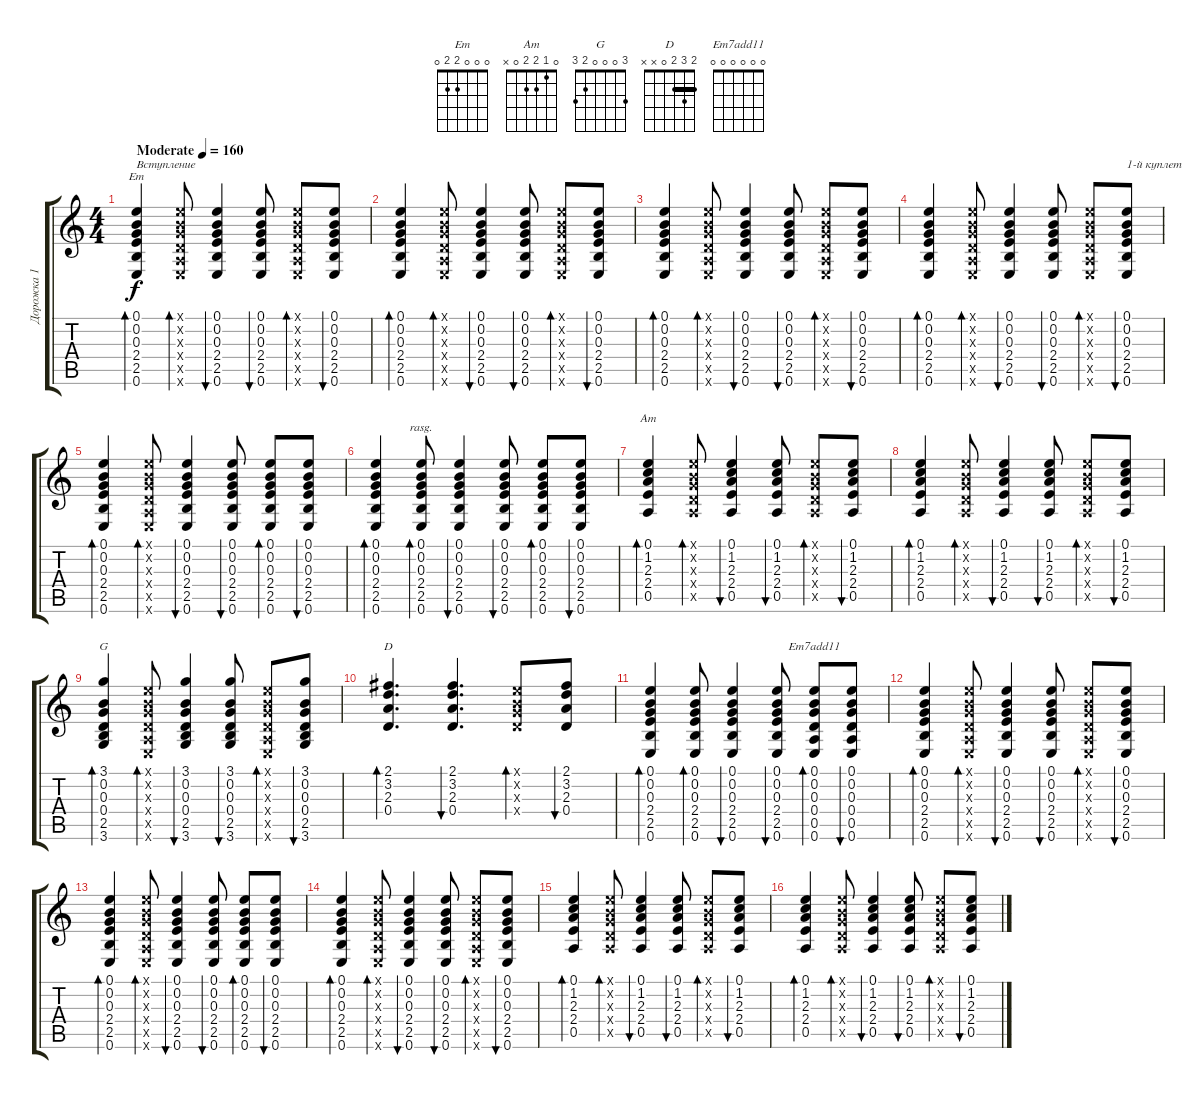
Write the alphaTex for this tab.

\track ("Дорожка 1" "Дорожка 1") {instrument acousticguitarsteel}
\staff {score tabs}
\tuning (E4 B3 G3 D3 A2 E2) {hide}
\chord ("Em" 0 0 0 2 2 0)
\chord ("Am" 0 1 2 2 0 x)
\chord ("G" 3 0 0 0 2 3)
\chord ("D" 2 3 2 0 x x) {barre 2}
\chord ("Em7add11" 0 0 0 0 0 0)
\ts (4 4)
\tempo (160 "Moderate")
\clef g2
\ks c
(0.1 0.2 0.3 2.4 2.5 0.6).4{bd 60 ch "Em" txt "Вступление" dy f instrument acousticguitarsteel} (0.1{x} 0.2{x} 0.3{x} 0.4{x} 0.5{x} 0.6{x}).8{bd 60} (0.1 0.2 0.3 2.4 2.5 0.6).4{bu 60} (0.1 0.2 0.3 2.4 2.5 0.6).8{bu 60} (0.1{x} 0.2{x} 0.3{x} 0.4{x} 0.5{x} 0.6{x}).8{bd 60} (0.1 0.2 0.3 2.4 2.5 0.6).8{bu 60} |
(0.1 0.2 0.3 2.4 2.5 0.6).4{bd 60} (0.1{x} 0.2{x} 0.3{x} 0.4{x} 0.5{x} 0.6{x}).8{bd 60} (0.1 0.2 0.3 2.4 2.5 0.6).4{bu 60} (0.1 0.2 0.3 2.4 2.5 0.6).8{bu 60} (0.1{x} 0.2{x} 0.3{x} 0.4{x} 0.5{x} 0.6{x}).8{bd 60} (0.1 0.2 0.3 2.4 2.5 0.6).8{bu 60} |
(0.1 0.2 0.3 2.4 2.5 0.6).4{bd 60} (0.1{x} 0.2{x} 0.3{x} 0.4{x} 0.5{x} 0.6{x}).8{bd 60} (0.1 0.2 0.3 2.4 2.5 0.6).4{bu 60} (0.1 0.2 0.3 2.4 2.5 0.6).8{bu 60} (0.1{x} 0.2{x} 0.3{x} 0.4{x} 0.5{x} 0.6{x}).8{bd 60} (0.1 0.2 0.3 2.4 2.5 0.6).8{bu 60} |
(0.1 0.2 0.3 2.4 2.5 0.6).4{bd 60} (0.1{x} 0.2{x} 0.3{x} 0.4{x} 0.5{x} 0.6{x}).8{bd 60} (0.1 0.2 0.3 2.4 2.5 0.6).4{bu 60} (0.1 0.2 0.3 2.4 2.5 0.6).8{bu 60} (0.1{x} 0.2{x} 0.3{x} 0.4{x} 0.5{x} 0.6{x}).8{bd 60} (0.1 0.2 0.3 2.4 2.5 0.6).8{bu 60 txt "1-й куплет"} |
(0.1 0.2 0.3 2.4 2.5 0.6).4{bd 60} (0.1{x} 0.2{x} 0.3{x} 0.4{x} 0.5{x} 0.6{x}).8{bd 60} (0.1 0.2 0.3 2.4 2.5 0.6).4{bu 60} (0.1 0.2 0.3 2.4 2.5 0.6).8{bu 60} (0.1 0.2 0.3 2.4 2.5 0.6).8{bd 30} (0.1 0.2 0.3 2.4 2.5 0.6).8{bu 60} |
(0.1 0.2 0.3 2.4 2.5 0.6).4{bd 30} (0.1 0.2 0.3 2.4 2.5 0.6).8{bd 120 rasg ii} (0.1 0.2 0.3 2.4 2.5 0.6).4{bu 30} (0.1 0.2 0.3 2.4 2.5 0.6).8{bu 30} (0.1 0.2 0.3 2.4 2.5 0.6).8{bd 30} (0.1 0.2 0.3 2.4 2.5 0.6).8{bu 30} |
(0.1 1.2 2.3 2.4 0.5).4{bd 30 ch "Am"} (0.1{x} 0.2{x} 0.3{x} 0.4{x} 0.5{x}).8{bd 30} (0.1 1.2 2.3 2.4 0.5).4{bu 30} (0.1 1.2 2.3 2.4 0.5).8{bu 30} (0.1{x} 0.2{x} 0.3{x} 0.4{x} 0.5{x}).8{bd 30} (0.1 1.2 2.3 2.4 0.5).8{bu 30} |
(0.1 1.2 2.3 2.4 0.5).4{bd 30} (0.1{x} 0.2{x} 0.3{x} 0.4{x} 0.5{x}).8{bd 30} (0.1 1.2 2.3 2.4 0.5).4{bu 30} (0.1 1.2 2.3 2.4 0.5).8{bu 30} (0.1{x} 0.2{x} 0.3{x} 0.4{x} 0.5{x}).8{bd 30} (0.1 1.2 2.3 2.4 0.5).8{bu 30} |
(3.1 0.2 0.3 0.4 2.5 3.6).4{bd 30 ch "G"} (0.1{x} 0.2{x} 0.3{x} 0.4{x} 0.5{x} 0.6{x}).8{bd 30} (3.1 0.2 0.3 0.4 2.5 3.6).4{bu 30} (3.1 0.2 0.3 0.4 2.5 3.6).8{bu 30} (0.1{x} 0.2{x} 0.3{x} 0.4{x} 0.5{x} 0.6{x}).8{bd 30} (3.1 0.2 0.3 0.4 2.5 3.6).8{bu 30} |
(2.1 3.2 2.3 0.4).4{d bd 30 ch "D"} (2.1 3.2 2.3 0.4).4{d bu 30} (0.1{x} 0.2{x} 0.3{x} 0.4{x}).8{bd 30} (2.1 3.2 2.3 0.4).8{bu 30} |
(0.1 0.2 0.3 2.4 2.5 0.6).4{bd 30} (0.1 0.2 0.3 2.4 2.5 0.6).8{bd 30} (0.1 0.2 0.3 2.4 2.5 0.6).4{bu 30} (0.1 0.2 0.3 2.4 2.5 0.6).8{bu 30} (0.1 0.2 0.3 0.4 0.5 0.6).8{bd 30 ch "Em7add11"} (0.1 0.2 0.3 0.4 0.5 0.6).8{bu 30} |
(0.1 0.2 0.3 2.4 2.5 0.6).4{bd 30} (0.1{x} 0.2{x} 0.3{x} 0.4{x} 0.5{x} 0.6{x}).8{bd 30} (0.1 0.2 0.3 2.4 2.5 0.6).4{bu 30} (0.1 0.2 0.3 2.4 2.5 0.6).8{bu 30} (0.1{x} 0.2{x} 0.3{x} 0.4{x} 0.5{x} 0.6{x}).8{bd 30} (0.1 0.2 0.3 2.4 2.5 0.6).8{bu 30} |
(0.1 0.2 0.3 2.4 2.5 0.6).4{bd 30} (0.1{x} 0.2{x} 0.3{x} 0.4{x} 0.5{x} 0.6{x}).8{bd 30} (0.1 0.2 0.3 2.4 2.5 0.6).4{bu 30} (0.1 0.2 0.3 2.4 2.5 0.6).8{bu 30} (0.1 0.2 0.3 2.4 2.5 0.6).8{bd 30} (0.1 0.2 0.3 2.4 2.5 0.6).8{bu 30} |
(0.1 0.2 0.3 2.4 2.5 0.6).4{bd 30} (0.1{x} 0.2{x} 0.3{x} 0.4{x} 0.5{x} 0.6{x}).8{bd 30} (0.1 0.2 0.3 2.4 2.5 0.6).4{bu 30} (0.1 0.2 0.3 2.4 2.5 0.6).8{bu 30} (0.1{x} 0.2{x} 0.3{x} 0.4{x} 0.5{x} 0.6{x}).8{bd 30} (0.1 0.2 0.3 2.4 2.5 0.6).8{bu 30} |
(0.1 1.2 2.3 2.4 0.5).4{bd 30} (0.1{x} 0.2{x} 0.3{x} 0.4{x} 0.5{x}).8{bd 30} (0.1 1.2 2.3 2.4 0.5).4{bu 30} (0.1 1.2 2.3 2.4 0.5).8{bu 30} (0.1{x} 0.2{x} 0.3{x} 0.4{x} 0.5{x}).8{bd 30} (0.1 1.2 2.3 2.4 0.5).8{bu 30} |
(0.1 1.2 2.3 2.4 0.5).4{bd 30} (0.1{x} 0.2{x} 0.3{x} 0.4{x} 0.5{x}).8{bd 30} (0.1 1.2 2.3 2.4 0.5).4{bu 30} (0.1 1.2 2.3 2.4 0.5).8{bu 30} (0.1{x} 0.2{x} 0.3{x} 0.4{x} 0.5{x}).8{bd 30} (0.1 1.2 2.3 2.4 0.5).8{bu 30}
